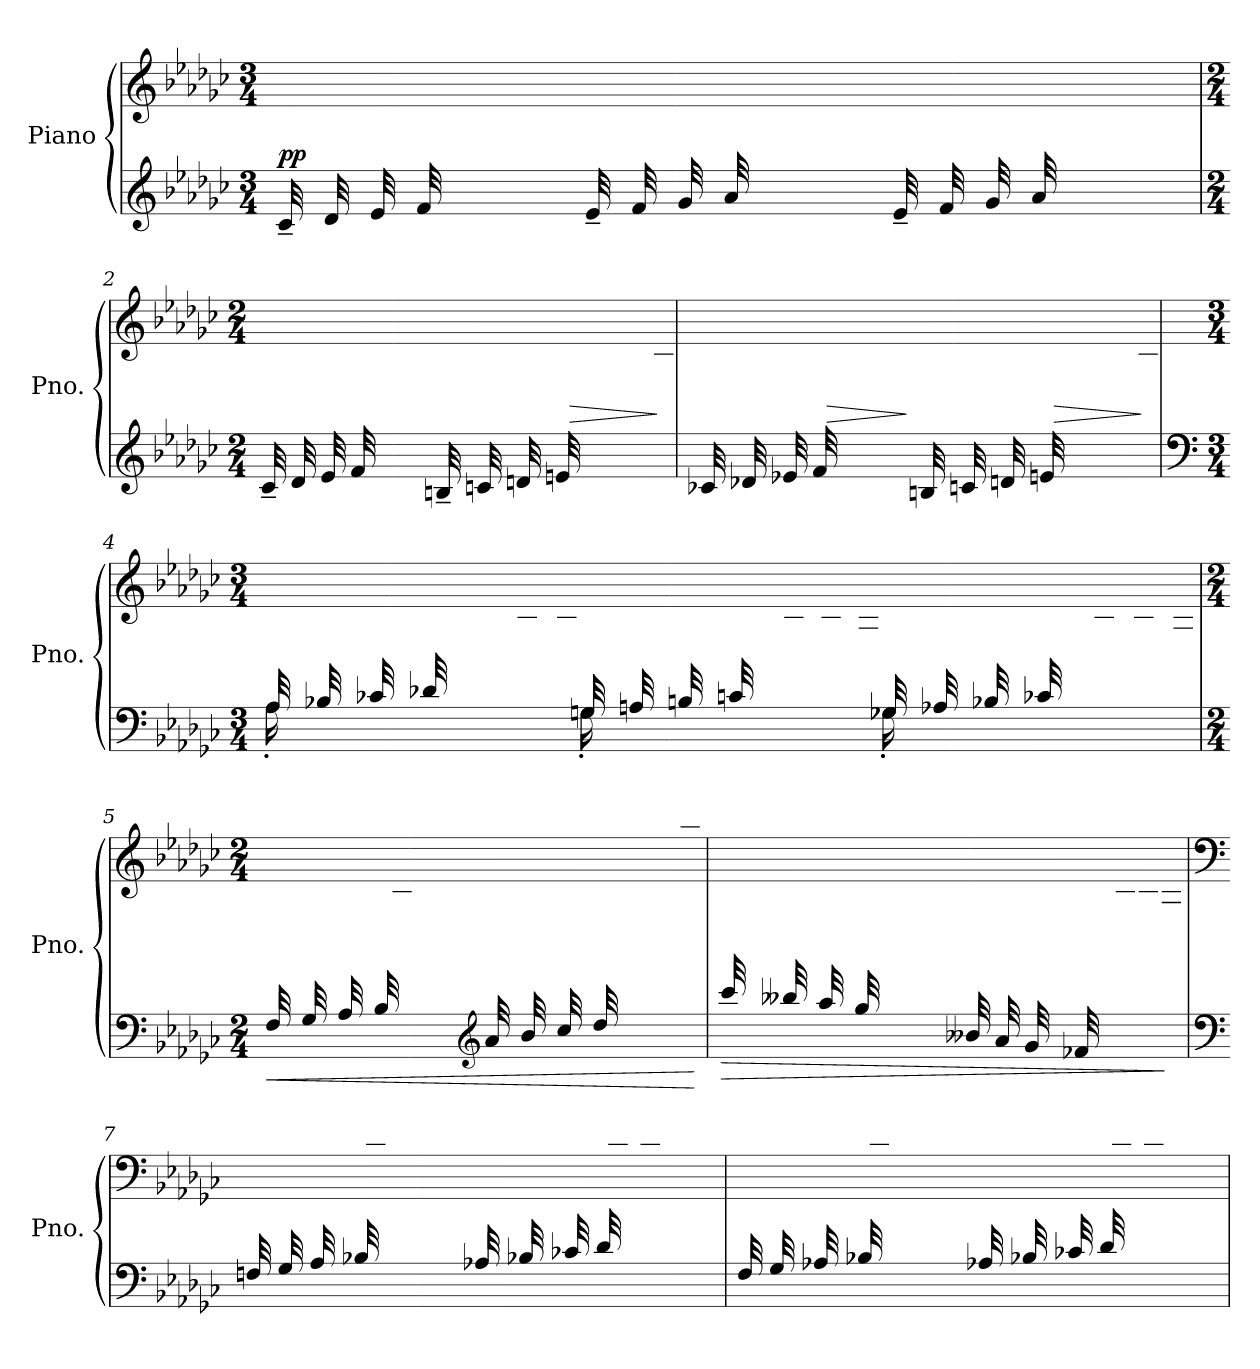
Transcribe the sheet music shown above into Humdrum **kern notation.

**kern	**kern	**dynam
*part1	*part1	*part1
*staff2	*staff1	*staff1/2
*I"Piano	*	*
*I'Pno.	*	*
*clefG2	*clefG2	*
*k[b-e-a-d-g-c-]	*k[b-e-a-d-g-c-]	*
*M3/4	*M3/4	*
*MM110	*MM110	*
=1	=1	=1
*	*^	*
!	!	!	!LO:DY:a=2
(>32c-~/LLL	2.ryy	8ryy	pp
32d-/	.	.	.
32e-/	.	.	.
32f/	.	.	.
8ryy	.	32g-\	.
.	.	32f\	.
.	.	32e-\	.
.	.	32d-\JJJ	.
32e-~/LLL	.	8ryy	.
32f/	.	.	.
32g-/	.	.	.
32a-/	.	.	.
8ryy	.	32b-\	.
.	.	32a-\	.
.	.	32g-\	.
.	.	32f\JJJ	.
32e-~/LLL	.	8ryy	.
32f/	.	.	.
32g-/	.	.	.
32a-/	.	.	.
8ryy	.	32g-\	.
.	.	32f\	.
.	.	32e-\	.
.	.	32d-\JJJ)	.
!!LO:LB:g=z	!!
=2	=2	=2	=2
*M2/4	*M2/4	*	*
(>32c-~/LLL	2ryy	8ryy	.
32d-/	.	.	.
32e-/	.	.	.
32f/	.	.	.
8ryy	.	32g-\	.
.	.	32f\	.
.	.	32e-\	.
.	.	32d-\JJJ)	.
(>32Bn~/LLL	.	8ryy	.
32cn/	.	.	.
32dn/	.	.	.
32en/	.	.	.
!	!	!	!LO:HP:b
8ryy	.	32f\	>
.	.	32en\	.
.	.	32dn\	.
.	.	32cn\JJJ)	]
!!LO:LB:g=z	!!
=3	=3	=3	=3
(>32c-X/LLL	2ryy	8ryy	.
32d-X/	.	.	.
32e-X/	.	.	.
32f/	.	.	.
!	!	!	!LO:HP:b
8ryy	.	32g-\	>
.	.	32f\	.
.	.	32e-X\	.
.	.	32d-X\JJJ)	]
(>32Bn/LLL	.	8ryy	.
32cn/	.	.	.
32dn/	.	.	.
32en/	.	.	.
!	!	!	!LO:HP:b
8ryy	.	32f\	>
.	.	32en\	.
.	.	32dn\	.
.	.	32cn\JJJ)	]
!!LO:LB:g=z	!!
=4	=4	=4	=4
*clefF4	*	*	*
*M3/4	*M3/4	*	*
*^	*	*	*
(>32A-/LLL	16A-'\	2.ryy	8ryy	.
32B-X/	.	.	.	.
32c-X/	8.ryy	.	.	.
32d-X/	.	.	.	.
8ryy	.	.	32e-X\	.
.	.	.	32d-X\	.
.	.	.	32c-X\	.
.	.	.	32B-X\JJJ)	.
(>32G-/LLL	16Gn'\	.	8ryy	.
32An/	.	.	.	.
32Bn/	8.ryy	.	.	.
32cn/	.	.	.	.
8ryy	.	.	32dn\	.
.	.	.	32cn\	.
.	.	.	32Bn\	.
.	.	.	32An\JJJ)	.
(>32G-X/LLL	16G-'\	.	8ryy	.
32A-X/	.	.	.	.
32B-X/	8.ryy	.	.	.
32c-X/	.	.	.	.
8ryy	.	.	32d-X\	.
.	.	.	32c-X\	.
.	.	.	32B-X\	.
.	.	.	32A-X\JJJ)	.
*v	*v	*	*	*
!!LO:LB:g=z	!!
=5	=5	=5	=5
*M2/4	*M2/4	*	*
!	!	!	!LO:HP:b=2
(>32F/LLL	2ryy	8ryy	<
32G-/	.	.	.
32A-/	.	.	.
32B-/	.	.	.
8ryy	.	32c-\	.
.	.	32d-\	.
.	.	32e-\	.
.	.	32f\JJJ	.
*clefG2	*	*	*
32a-/LLL	.	8ryy	.
32b-/	.	.	.
32cc-/	.	.	.
32dd-/	.	.	.
8ryy	.	32ee-\	.
.	.	32ff\	.
.	.	32gg-\	.
.	.	32aa-\JJJ	.
*	*v	*v	*
.	.	[
=6	=6	=6
!	!	!LO:HP:b=2
*	*^	*
32ccc-/LLL	2ryy	8ryy	>
32bb--X/	.	.	.
32aa-/	.	.	.
32gg-/	.	.	.
8ryy	.	32ff-X\	.
.	.	32ee-\	.
.	.	32dd-\	.
.	.	32cc-\JJJ	.
32b--X/LLL	.	8ryy	.
32a-/	.	.	.
32g-/	.	.	.
32f-X/	.	.	.
8ryy	.	32d-\	.
.	.	32c-\	.
.	.	32B-\	.
.	.	32A-\JJJ)	]
!!LO:PB:g=z	!!
=7	=7	=7	=7
*clefF4	*clefF4	*	*
(>32Fn/LLL	2ryy	8ryy	.
32G-/	.	.	.
32A-/	.	.	.
32B-X/	.	.	.
8ryy	.	32cn\	.
.	.	32Bn\	.
.	.	32An\	.
.	.	32Gn\JJJ	.
32A-X/LLL	.	8ryy	.
32B-X/	.	.	.
32c-X/	.	.	.
32d-/	.	.	.
8ryy	.	32dn\	.
.	.	32cn\	.
.	.	32Bn\	.
.	.	32An\JJJ	.
!!LO:LB:g=z	!!
=8	=8	=8	=8
32F/LLL	2ryy	8ryy	.
32G-/	.	.	.
32A-X/	.	.	.
32B-X/	.	.	.
8ryy	.	32cn\	.
.	.	32Bn\	.
.	.	32An\	.
.	.	32Gn\JJJ	.
32A-X/LLL	.	8ryy	.
32B-X/	.	.	.
32c-X/	.	.	.
32d-/	.	.	.
8ryy	.	32dn\	.
.	.	32cn\	.
.	.	32Bn\	.
.	.	32An\JJJ)	.
*	*v	*v	*
=	=	=
*-	*-	*-
